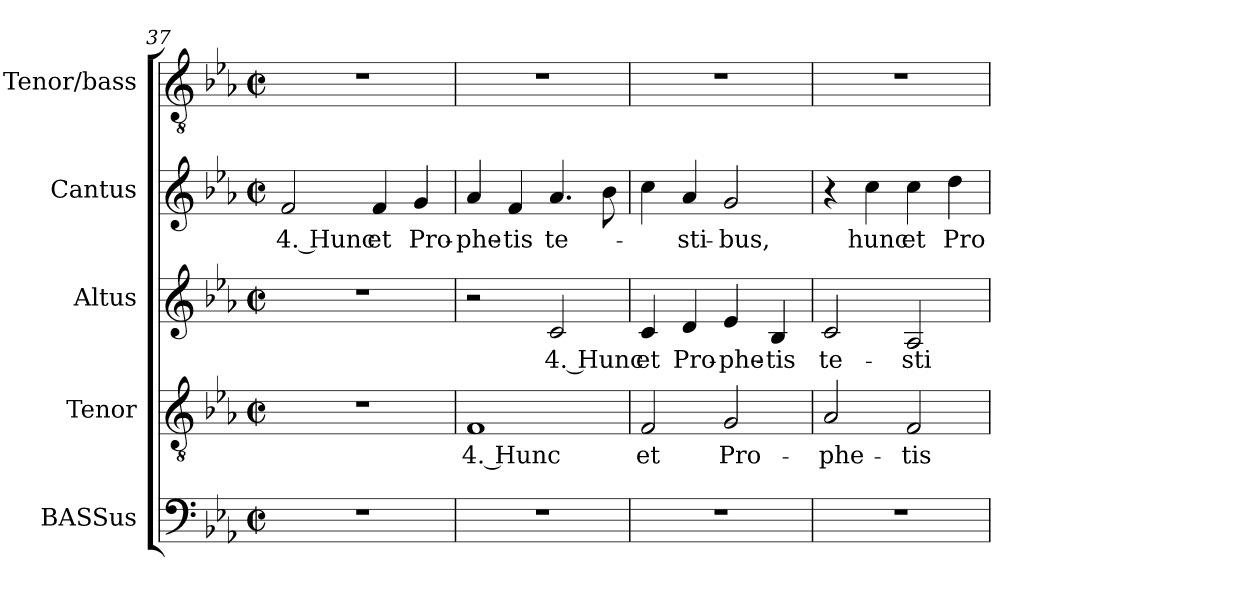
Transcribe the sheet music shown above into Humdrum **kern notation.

**kern	**kern	**text	**kern	**text	**kern	**text	**kern
*part5	*part4	*part4	*part3	*part3	*part2	*part2	*part1
*staff5	*staff4	*staff4	*staff3	*staff3	*staff2	*staff2	*staff1
*I"BASSus	*I"Tenor	*	*I"Altus	*	*I"Cantus	*	*I"Tenor/bass
*I'B.	*I'T.	*	*I'A.	*	*I'C.	*	*I't./b.
!!LO:LB:g=z
*clefF4	*clefGv2	*	*clefG2	*	*clefG2	*	*clefGv2
*	*ITrd7c12	*	*	*	*	*	*ITrd7c12
*k[b-e-a-]	*k[b-e-a-]	*	*k[b-e-a-]	*	*k[b-e-a-]	*	*k[b-e-a-]
*E-:	*E-:	*	*E-:	*	*E-:	*	*E-:
*M2/2	*M2/2	*	*M2/2	*	*M2/2	*	*M2/2
*met(c|)	*met(c|)	*	*met(c|)	*	*met(c|)	*	*met(c|)
=37	=37	=37	=37	=37	=37	=37	=37
!	!	!	!	!	!	!LO:LY:b:color=#000000	!
1r	1r	.	1r	.	2fi/	4. Hunc	1r
!	!	!	!	!	!	!LO:LY:b:color=#000000	!
.	.	.	.	.	4fi/	et	.
!	!	!	!	!	!	!LO:LY:b:color=#000000	!
.	.	.	.	.	4gi/	Pro-	.
=38	=38	=38	=38	=38	=38	=38	=38
!	!	!LO:LY:b:color=#000000	!	!	!	!	!
!	!	!	!	!	!	!LO:LY:b:color=#000000	!
1r	1FFi	4. Hunc	2r	.	4a-i/	-phe-	1r
!	!	!	!	!	!	!LO:LY:b:color=#000000	!
.	.	.	.	.	4fi/	-tis	.
!	!	!	!	!LO:LY:b:color=#000000	!	!	!
!	!	!	!	!	!	!LO:LY:b:color=#000000	!
.	.	.	2ci/	4. Hunc	4.a-i/	te-	.
.	.	.	.	.	8b-i\	.	.
=39	=39	=39	=39	=39	=39	=39	=39
!	!	!LO:LY:b:color=#000000	!	!	!	!	!
!	!	!	!	!LO:LY:b:color=#000000	!	!	!
1r	2FFi/	et	4ci/	et	4cci\	.	1r
!	!	!	!	!LO:LY:b:color=#000000	!	!	!
!	!	!	!	!	!	!LO:LY:b:color=#000000	!
.	.	.	4di/	Pro-	4a-i/	-sti-	.
!	!	!LO:LY:b:color=#000000	!	!	!	!	!
!	!	!	!	!LO:LY:b:color=#000000	!	!	!
!	!	!	!	!	!	!LO:LY:b:color=#000000	!
.	2GGi/	Pro-	4e-i/	-phe-	2gi/	-bus,	.
!	!	!	!	!LO:LY:b:color=#000000	!	!	!
.	.	.	4B-i/	-tis	.	.	.
=40	=40	=40	=40	=40	=40	=40	=40
!	!	!LO:LY:b:color=#000000	!	!	!	!	!
!	!	!	!	!LO:LY:b:color=#000000	!	!	!
1r	2AA-i/	-phe-	2ci/	te-	4r	.	1r
!	!	!	!	!	!	!LO:LY:b:color=#000000	!
.	.	.	.	.	4cci\	hunc	.
!	!	!LO:LY:b:color=#000000	!	!	!	!	!
!	!	!	!	!LO:LY:b:color=#000000	!	!	!
!	!	!	!	!	!	!LO:LY:b:color=#000000	!
.	2FFi/	-tis	2A-i/	-sti-	4cci\	et	.
!	!	!	!	!	!	!LO:LY:b:color=#000000	!
.	.	.	.	.	4ddi\	Pro-	.
=	=	=	=	=	=	=	=
*-	*-	*-	*-	*-	*-	*-	*-
